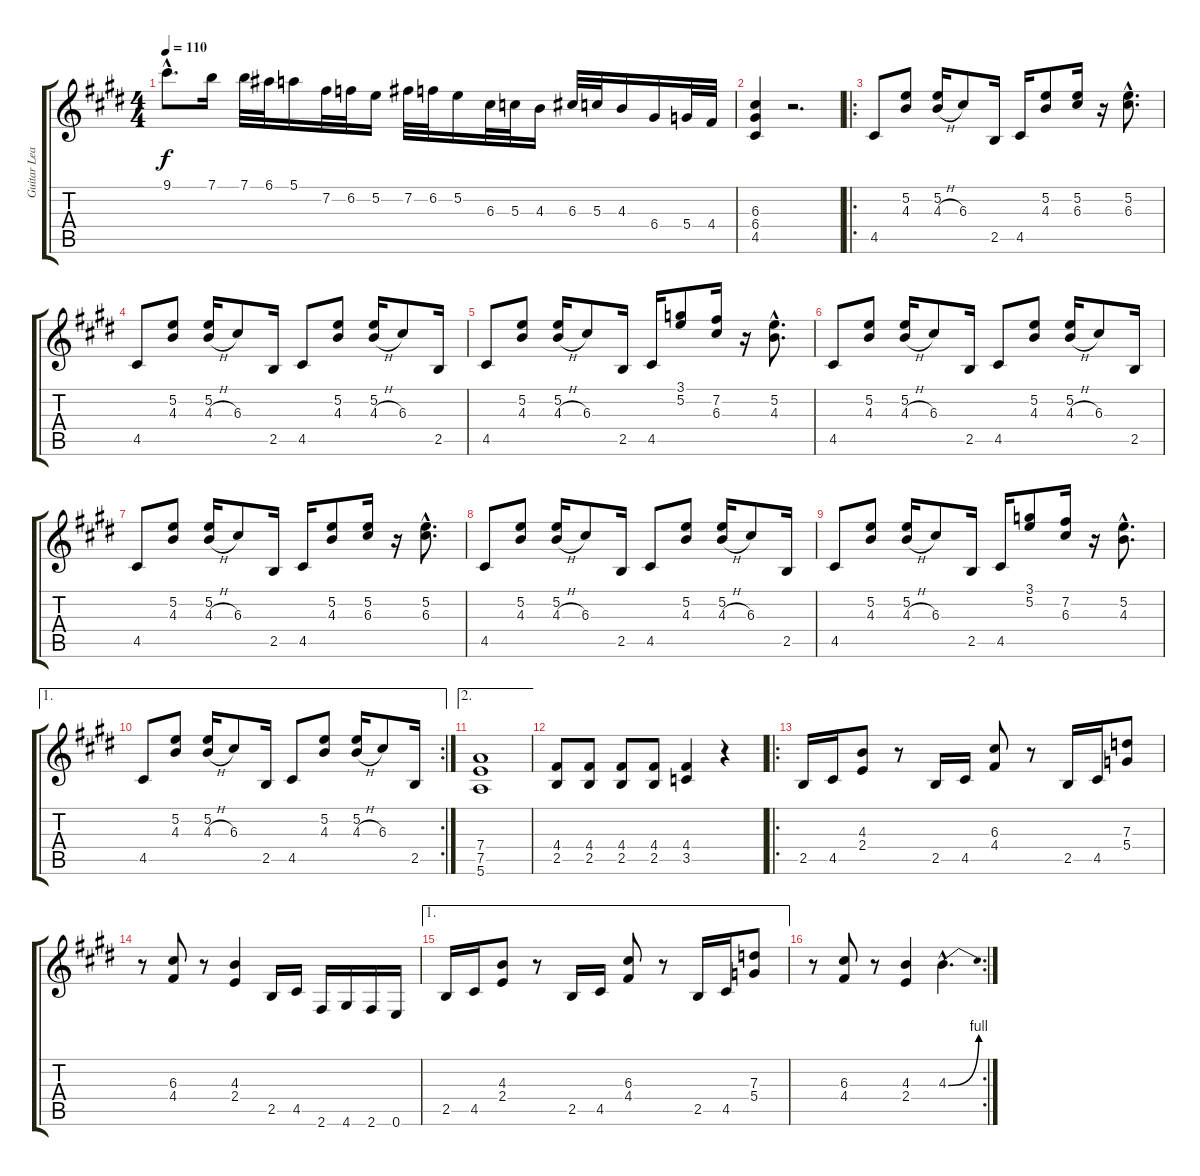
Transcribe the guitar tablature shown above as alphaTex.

\track ("Guitar Lead" "Guitar Lea") {instrument distortionguitar}
\staff {score tabs}
\tuning (E4 B3 G3 D3 A2 E2) {hide}
\ts (4 4)
\tempo 110
\clef g2
\ks c#minor
9.1{hac}.8{d dy f} 7.1.16 7.1.32 6.1.32 5.1.16 7.2.32 6.2.32 5.2.16 7.2.32 6.2.32 5.2.16 6.3.32 5.3.32 4.3.16 6.3.32 5.3.32 4.3.16 6.4.16 5.4.32 4.4.32 |
(6.3 6.4 4.5).4 r.2{d} |
\ro
4.5.8 (5.2 4.3).8 (5.2 4.3{h}).16 6.3.8 2.5.16 4.5.16 (5.2 4.3).8 (5.2 6.3).16 r.16 (5.2{hac} 6.3{hac}).8{d} |
4.5.8 (5.2 4.3).8 (5.2 4.3{h}).16 6.3.8 2.5.16 4.5.8 (5.2 4.3).8 (5.2 4.3{h}).16 6.3.8 2.5.16 |
4.5.8 (5.2 4.3).8 (5.2 4.3{h}).16 6.3.8 2.5.16 4.5.16 (3.1 5.2).8 (7.2 6.3).16 r.16 (5.2{hac} 4.3{hac}).8{d} |
4.5.8 (5.2 4.3).8 (5.2 4.3{h}).16 6.3.8 2.5.16 4.5.8 (5.2 4.3).8 (5.2 4.3{h}).16 6.3.8 2.5.16 |
4.5.8 (5.2 4.3).8 (5.2 4.3{h}).16 6.3.8 2.5.16 4.5.16 (5.2 4.3).8 (5.2 6.3).16 r.16 (5.2{hac} 6.3{hac}).8{d} |
4.5.8 (5.2 4.3).8 (5.2 4.3{h}).16 6.3.8 2.5.16 4.5.8 (5.2 4.3).8 (5.2 4.3{h}).16 6.3.8 2.5.16 |
4.5.8 (5.2 4.3).8 (5.2 4.3{h}).16 6.3.8 2.5.16 4.5.16 (3.1 5.2).8 (7.2 6.3).16 r.16 (5.2{hac} 4.3{hac}).8{d} |
\ae 1
\rc 2
4.5.8 (5.2 4.3).8 (5.2 4.3{h}).16 6.3.8 2.5.16 4.5.8 (5.2 4.3).8 (5.2 4.3{h}).16 6.3.8 2.5.16 |
\ae 2
(7.4 7.5 5.6).1 |
(4.4 2.5).8 (4.4 2.5).8 (4.4 2.5).8 (4.4 2.5).8 (4.4 3.5).4 r.4 |
\ro
2.5.16 4.5.16 (4.3 2.4).8 r.8 2.5.16 4.5.16 (6.3 4.4).8 r.8 2.5.16 4.5.16 (7.3 5.4).8 |
r.8 (6.3 4.4).8 r.8 (4.3 2.4).4 2.5.16 4.5.16 2.6.16 4.6.16 2.6.16 0.6.16 |
\ae 1
2.5.16 4.5.16 (4.3 2.4).8 r.8 2.5.16 4.5.16 (6.3 4.4).8 r.8 2.5.16 4.5.16 (7.3 5.4).8 |
\rc 2
r.8 (6.3 4.4).8 r.8 (4.3 2.4).4 4.3{be (bend 0 0 60 4) hac}.4{d}
